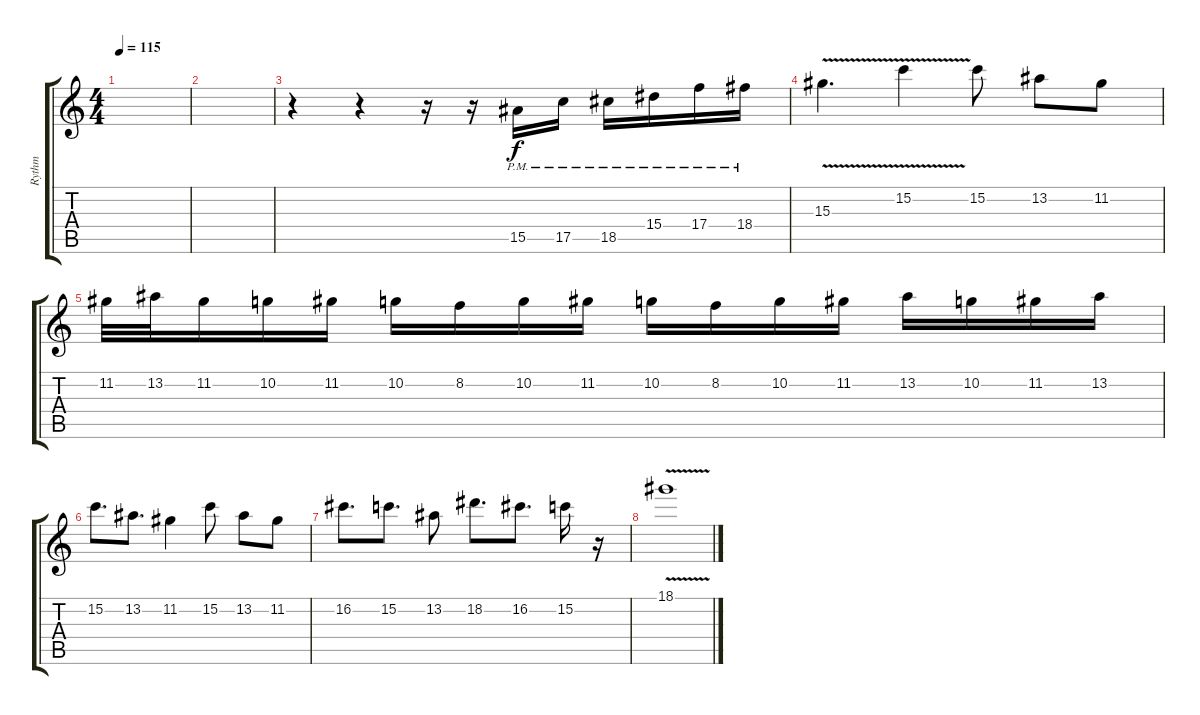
\track ("Rythm" "Rythm") {instrument distortionguitar}
\staff {score tabs}
\tuning (D4 A3 F3 C3 G2 C2) {hide}
\ts (4 4)
\tempo 115
\clef g2
\ks c
|
|
r.4 r.4 r.16 r.16 15.5{pm}.16 17.5{pm}.16 18.5{pm}.16 15.4{pm}.16 17.4{pm}.16 18.4{pm}.16 |
15.3{v}.4{d} 15.2{v}.4 15.2.8 13.2.8 11.2.8 |
11.2.32 13.2.32 11.2.16 10.2.16 11.2.16 10.2.16 8.2.16 10.2.16 11.2.16 10.2.16 8.2.16 10.2.16 11.2.16 13.2.16 10.2.16 11.2.16 13.2.16 |
15.2.8{d} 13.2.8{d} 11.2.4 15.2.8 13.2.8 11.2.8 |
16.2.8{d} 15.2.8{d} 13.2.8 18.2.8{d} 16.2.8{d} 15.2.16 r.16 |
18.1{v}.1
